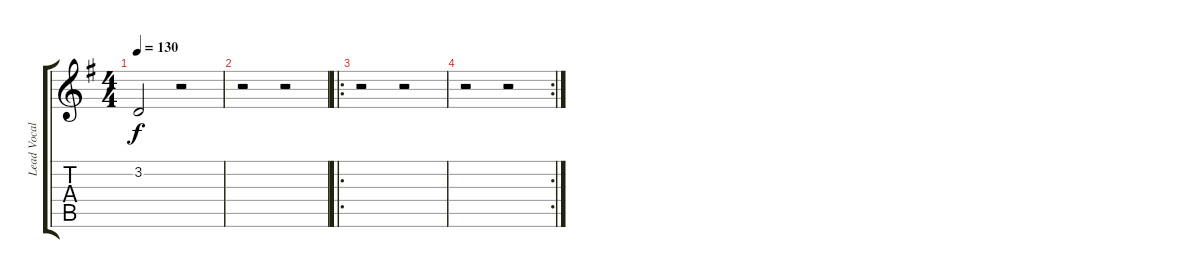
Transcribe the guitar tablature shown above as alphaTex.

\track ("Lead Vocal" "Lead Vocal") {instrument tenorsax}
\staff {score tabs}
\tuning (E4 B3 G3 D3 A2 E2) {hide}
\ts (4 4)
\tempo 130
\clef g2
\ks g
3.2{t}.2{dy f} r.2 |
r.2 r.2 |
\ro
r.2 r.2 |
\rc 2
r.2 r.2
